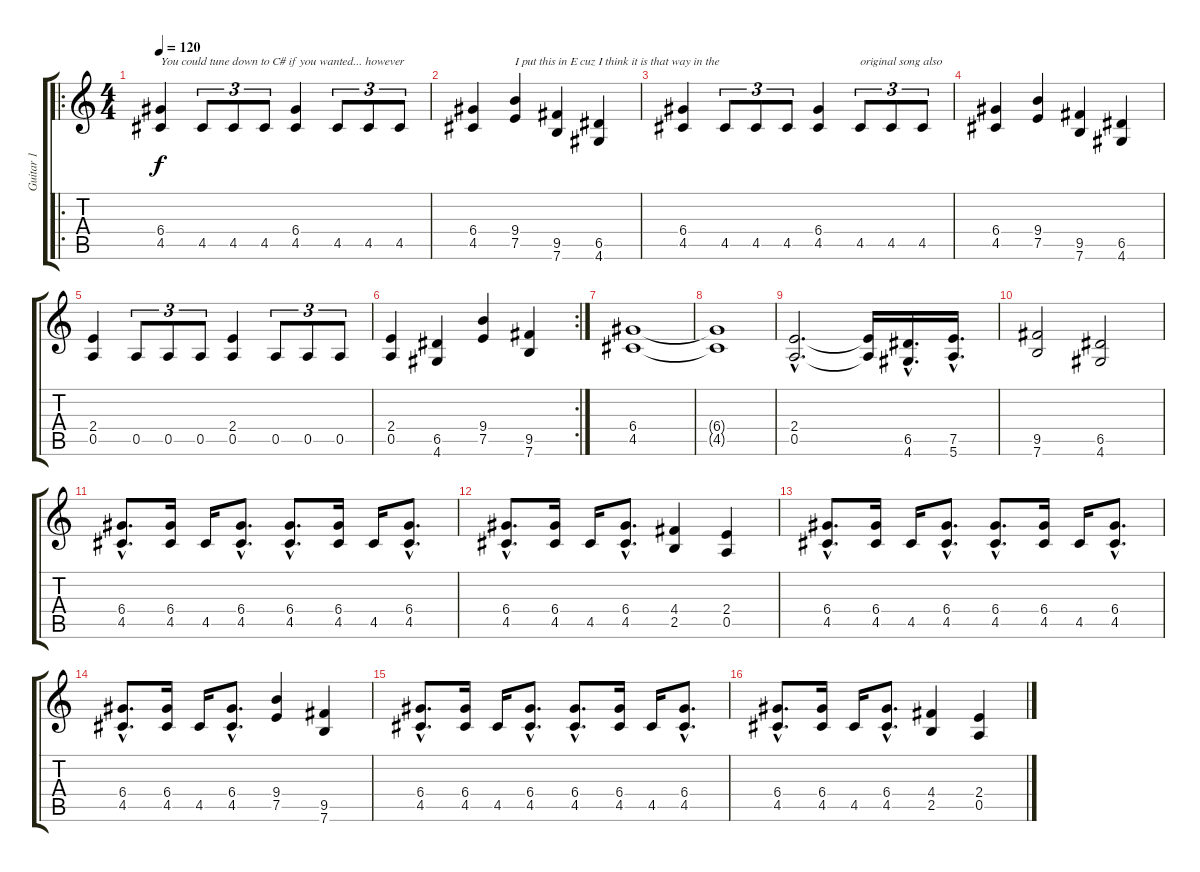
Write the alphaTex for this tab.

\track ("Guitar 1" "Guitar 1") {instrument distortionguitar}
\staff {score tabs}
\tuning (E4 B3 G3 D3 A2 E2) {hide}
\ro
\ts (4 4)
\tempo 120
\clef g2
\ks c
(6.4 4.5).4{txt "You could tune down to C# if you wanted... however" dy f instrument distortionguitar} 4.5.8{tu (3 2)} 4.5.8{tu (3 2)} 4.5.8{tu (3 2)} (6.4 4.5).4 4.5.8{tu (3 2)} 4.5.8{tu (3 2)} 4.5.8{tu (3 2)} |
(6.4 4.5).4 (9.4 7.5).4{txt "I put this in E cuz I think it is that way in the "} (9.5 7.6).4 (6.5 4.6).4 |
(6.4 4.5).4 4.5.8{tu (3 2)} 4.5.8{tu (3 2)} 4.5.8{tu (3 2)} (6.4 4.5).4 4.5.8{tu (3 2) txt "original song also"} 4.5.8{tu (3 2)} 4.5.8{tu (3 2)} |
(6.4 4.5).4 (9.4 7.5).4 (9.5 7.6).4 (6.5 4.6).4 |
(2.4 0.5).4 0.5.8{tu (3 2)} 0.5.8{tu (3 2)} 0.5.8{tu (3 2)} (2.4 0.5).4 0.5.8{tu (3 2)} 0.5.8{tu (3 2)} 0.5.8{tu (3 2)} |
\rc 2
(2.4 0.5).4 (6.5 4.6).4 (9.4 7.5).4 (9.5 7.6).4 |
(6.4 4.5).1 |
(6.4{t} 4.5{t}).1 |
(2.4{hac} 0.5{hac}).2{d} (2.4{t} 0.5{t}).16 (6.5{hac} 4.6{hac}).16{d} (7.5{hac} 5.6{hac}).16{d} |
(9.5 7.6).2 (6.5 4.6).2 |
(6.4{hac} 4.5{hac}).8{d} (6.4 4.5).16 4.5.16 (6.4{hac} 4.5{hac}).8{d} (6.4{hac} 4.5{hac}).8{d} (6.4 4.5).16 4.5.16 (6.4{hac} 4.5{hac}).8{d} |
(6.4{hac} 4.5{hac}).8{d} (6.4 4.5).16 4.5.16 (6.4{hac} 4.5{hac}).8{d} (4.4 2.5).4 (2.4 0.5).4 |
(6.4{hac} 4.5{hac}).8{d} (6.4 4.5).16 4.5.16 (6.4{hac} 4.5{hac}).8{d} (6.4{hac} 4.5{hac}).8{d} (6.4 4.5).16 4.5.16 (6.4{hac} 4.5{hac}).8{d} |
(6.4{hac} 4.5{hac}).8{d} (6.4 4.5).16 4.5.16 (6.4{hac} 4.5{hac}).8{d} (9.4 7.5).4 (9.5 7.6).4 |
(6.4{hac} 4.5{hac}).8{d} (6.4 4.5).16 4.5.16 (6.4{hac} 4.5{hac}).8{d} (6.4{hac} 4.5{hac}).8{d} (6.4 4.5).16 4.5.16 (6.4{hac} 4.5{hac}).8{d} |
(6.4{hac} 4.5{hac}).8{d} (6.4 4.5).16 4.5.16 (6.4{hac} 4.5{hac}).8{d} (4.4 2.5).4 (2.4 0.5).4
